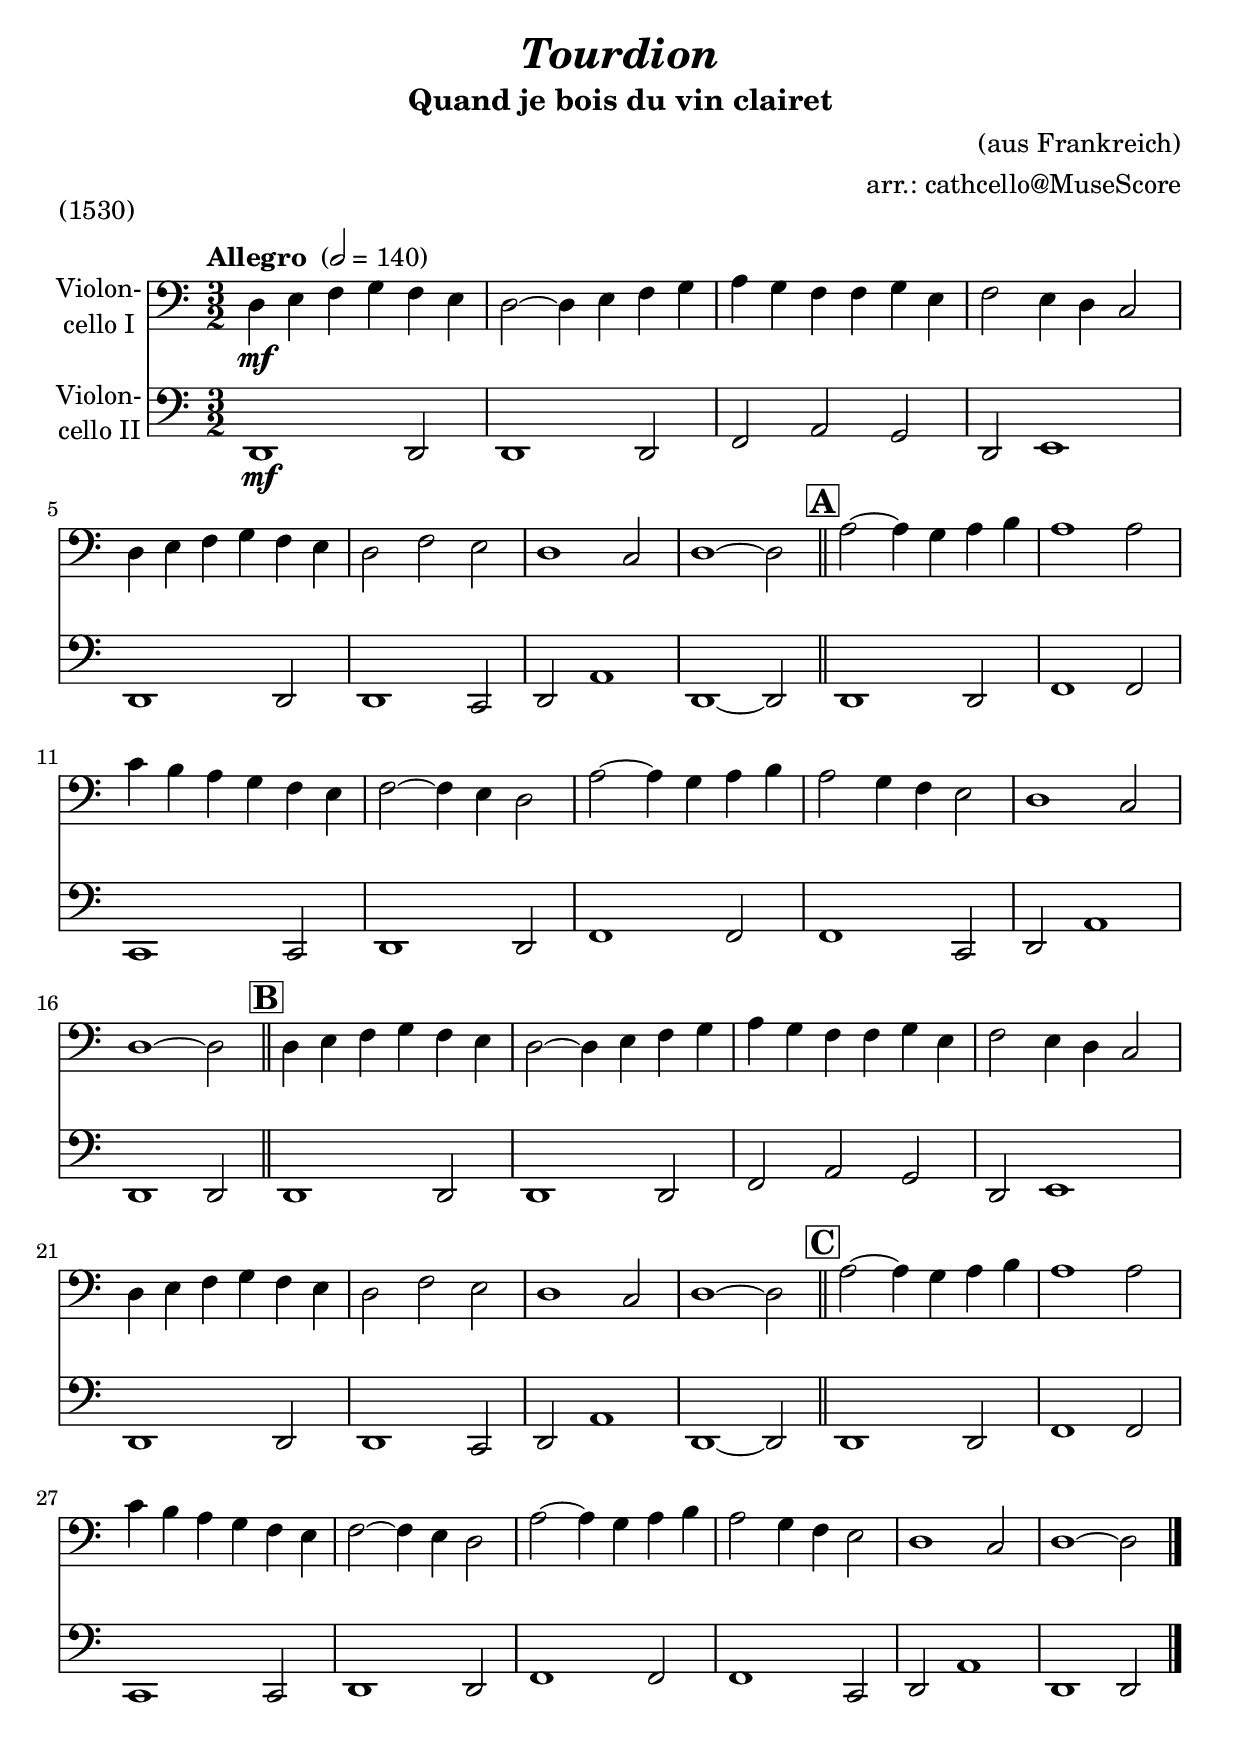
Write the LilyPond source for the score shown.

\version "2.18.2"
\include "deutsch.ly"

#(set-global-staff-size 23)

\header {
  title     = \markup \bold \italic "Tourdion"
  subtitle  = "Quand je bois du vin clairet"
  composer  = "(aus Frankreich)"
  arranger  = "arr.: cathcello@MuseScore"
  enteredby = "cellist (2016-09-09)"
  piece     = "(1530)"
}

voiceconsts = {
  \key c \major
  \time 3/2
  \clef "bass"
  \tempo "Allegro " 2=140
%  \numericTimeSignature
%  \compressFullBarRests
  \set tupletSpannerDuration = #(ly:make-moment 1 4)
  % Set default beaming for all staves
%  \set Timing.beamExceptions = #'()
%  \set Timing.baseMoment     = #(ly:make-moment 3 8)
%  \set Timing.beatStructure  = #'(1 1)
}

boxa = { \bar "||" \mark \markup \box \bold "A" }
boxb = { \bar "||" \mark \markup \box \bold "B" }
boxc = { \bar "||" \mark \markup \box \bold "C" }

mist = "string ensemble 1"
%miba = "trombone"
mivc = "bassoon"
%mivc = "trombone"
mikl = "concertina"
miba = "electric bass (finger)"

va = \relative c {
  \voiceconsts

  d4\mf e f g f e
  d2~ d4 e f g
  a g f f g e
  f2 e4 d c2
  d4 e f g f e
  d2 f e
  d1 c2
  d1~ d2 \boxa

  a'2~ a4 g a h
  a1 a2
  c4 h a g f e
  f2~ f4 e d2
  a'~ a4 g a h
  a2 g4 f e2
  d1 c2
  d1~ d2 \boxb
  d4 e f g f e

  d2~ d4 e f g
  a g f f g e
  f2 e4 d c2
  d4 e f g f e
  d2 f e
  d1 c2
  d1~ d2 \boxc
  a'~ a4 g a h
  a1 a2

  c4 h a g f e
  f2~ f4 e d2
  a'~ a4 g a h
  a2 g4 f e2
  d1 c2
  d1~ d2 \bar "|."
}

vb = \relative c, {
  \voiceconsts

  d1\mf d2
  d1 d2
  f a g
  d e1
  d d2
  d1 c2
  d a'1
  d,~ d2 \boxa

  d1 d2
  f1 f2
  c1 c2
  d1 d2
  f1 f2
  f1 c2
  d a'1
  d, d2 \boxb
  d1 d2

  d1 d2
  f a g
  d e1
  d d2
  d1 c2
  d a'1
  d,~ d2 \boxc
  d1 d2
  f1 f2

  c1 c2
  d1 d2
  f1 f2
  f1 c2
  d a'1
  d, d2 \bar "|."
}


music = <<
      \new Staff {
        \set Staff.midiInstrument = \mivc
        \set Staff.instrumentName = \markup \center-column { "Violon-" "cello I" }
        \transpose c c { \va }
      }

      \new Staff {
        \set Staff.midiInstrument = \miba
        \set Staff.instrumentName = \markup \center-column { "Violon-" "cello II" }
        \transpose c c { \vb }
      }
>>

\book {
  \score {
   \music
    \layout {}
  }

  \score {
    \unfoldRepeats \music

    \midi {
      \context {
        \Score
      }
    }
  }
}
